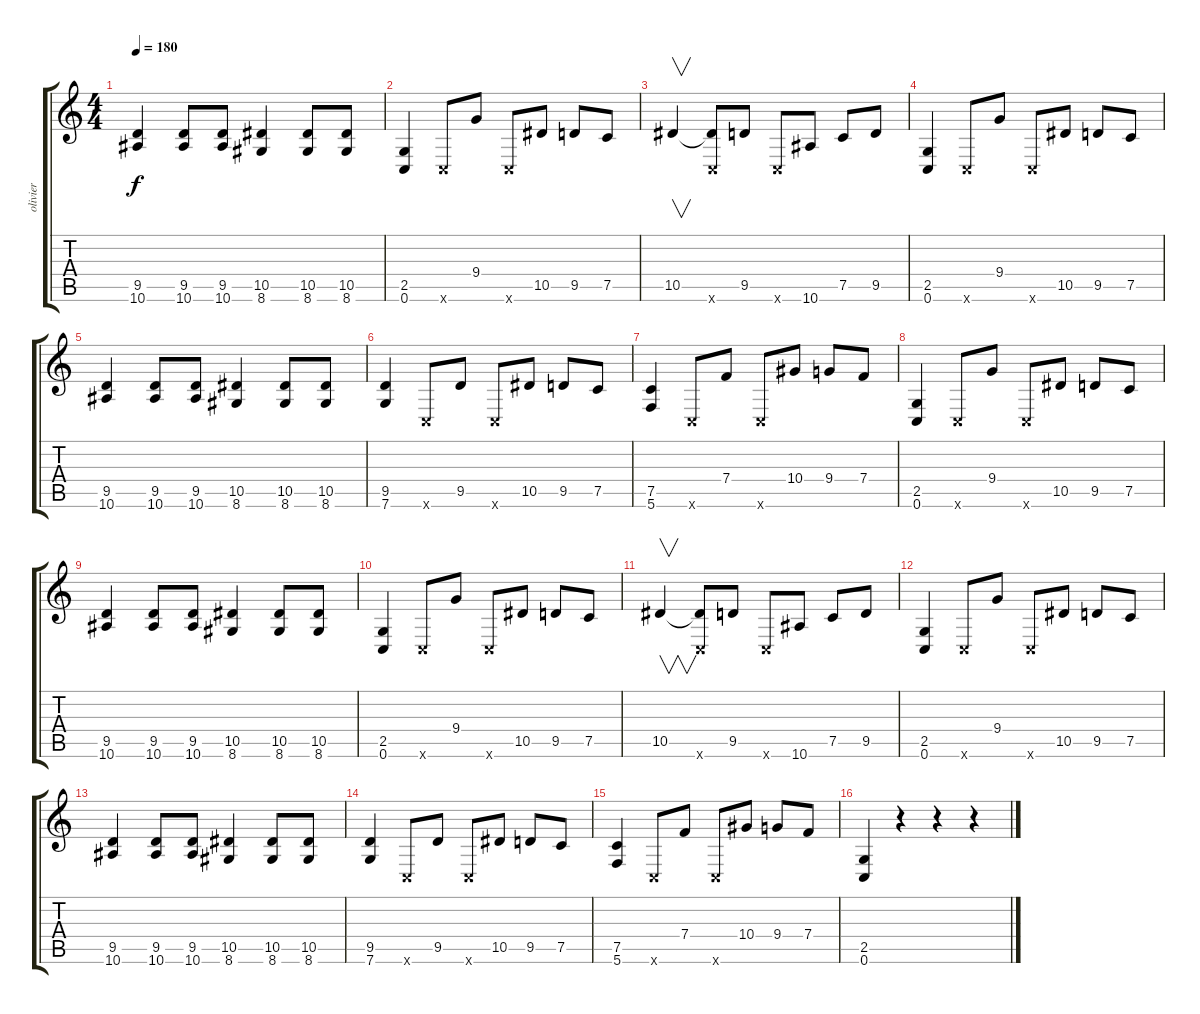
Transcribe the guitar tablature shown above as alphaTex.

\track ("olivier" "olivier") {instrument distortionguitar}
\staff {score tabs}
\tuning (C4 G3 Eb3 Bb2 F2 C2) {hide}
\ts (4 4)
\tempo 180
\clef g2
\ks c
(9.5 10.6).4{dy f} (9.5 10.6).8 (9.5 10.6).8 (10.5 8.6).4 (10.5 8.6).8 (10.5 8.6).8 |
(2.5 0.6).4 0.6{x}.8 9.4.8 0.6{x}.8 10.5.8 9.5.8 7.5.8 |
10.5.4{v} (10.5{t} 0.6{x}).8 9.5.8 0.6{x}.8 10.6.8 7.5.8 9.5.8 |
(2.5 0.6).4 0.6{x}.8 9.4.8 0.6{x}.8 10.5.8 9.5.8 7.5.8 |
(9.5 10.6).4 (9.5 10.6).8 (9.5 10.6).8 (10.5 8.6).4 (10.5 8.6).8 (10.5 8.6).8 |
(9.5 7.6).4 0.6{x}.8 9.5.8 0.6{x}.8 10.5.8 9.5.8 7.5.8 |
(7.5 5.6).4 0.6{x}.8 7.4.8 0.6{x}.8 10.4.8 9.4.8 7.4.8 |
(2.5 0.6).4 0.6{x}.8 9.4.8 0.6{x}.8 10.5.8 9.5.8 7.5.8 |
(9.5 10.6).4 (9.5 10.6).8 (9.5 10.6).8 (10.5 8.6).4 (10.5 8.6).8 (10.5 8.6).8 |
(2.5 0.6).4 0.6{x}.8 9.4.8 0.6{x}.8 10.5.8 9.5.8 7.5.8 |
10.5.4{v} (10.5{t} 0.6{x}).8 9.5.8 0.6{x}.8 10.6.8 7.5.8 9.5.8 |
(2.5 0.6).4 0.6{x}.8 9.4.8 0.6{x}.8 10.5.8 9.5.8 7.5.8 |
(9.5 10.6).4 (9.5 10.6).8 (9.5 10.6).8 (10.5 8.6).4 (10.5 8.6).8 (10.5 8.6).8 |
(9.5 7.6).4 0.6{x}.8 9.5.8 0.6{x}.8 10.5.8 9.5.8 7.5.8 |
(7.5 5.6).4 0.6{x}.8 7.4.8 0.6{x}.8 10.4.8 9.4.8 7.4.8 |
(2.5 0.6).4 r.4 r.4 r.4
